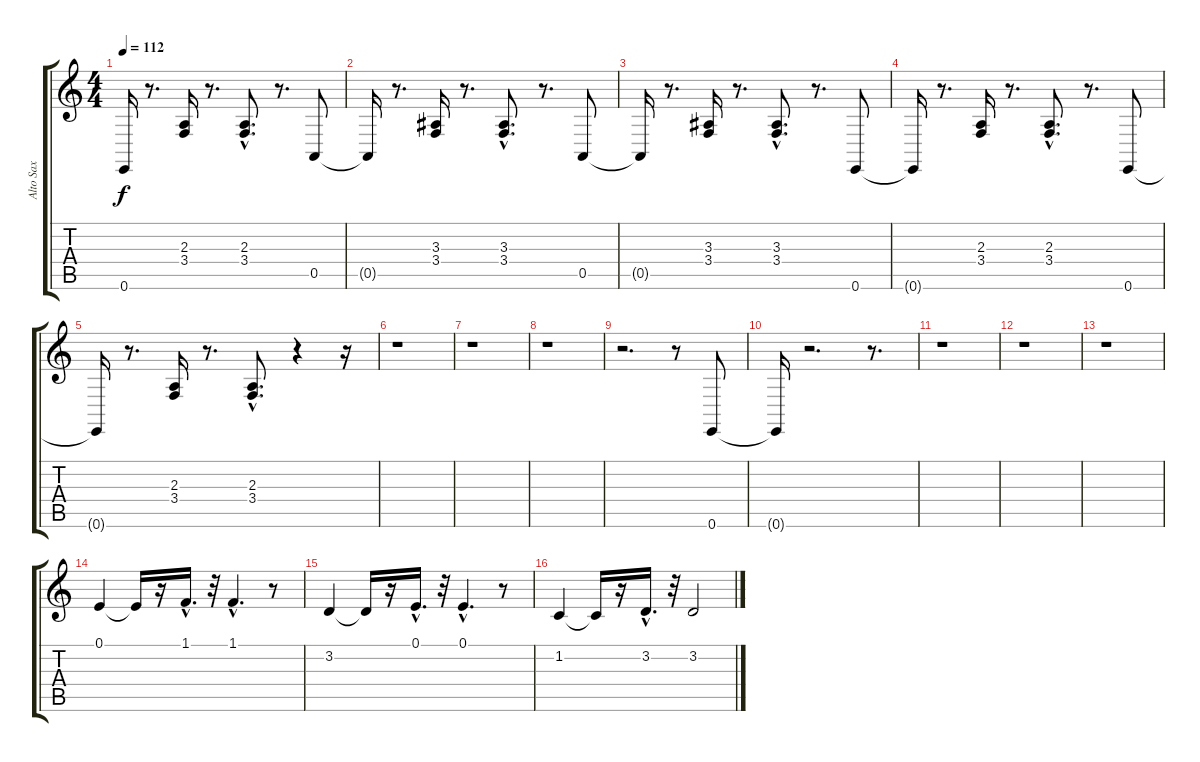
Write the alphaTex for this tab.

\track ("Alto Sax" "Alto Sax") {instrument altosax}
\staff {score tabs}
\tuning (E4 B3 G3 D3 A2 E2) {hide}
\ts (4 4)
\tempo 112
\clef g2
\ks c
0.6{t}.16{dy f} r.8{d} (2.3 3.4).16 r.8{d} (2.3{hac} 3.4{hac}).8{d} r.8{d} 0.5.8 |
0.5{t}.16 r.8{d} (3.3 3.4).16 r.8{d} (3.3{hac} 3.4{hac}).8{d} r.8{d} 0.5.8 |
0.5{t}.16 r.8{d} (3.3 3.4).16 r.8{d} (3.3{hac} 3.4{hac}).8{d} r.8{d} 0.6.8 |
0.6{t}.16 r.8{d} (2.3 3.4).16 r.8{d} (2.3{hac} 3.4{hac}).8{d} r.8{d} 0.6.8 |
0.6{t}.16 r.8{d} (2.3 3.4).16 r.8{d} (2.3{hac} 3.4{hac}).8{d} r.4 r.16 |
r.1 |
r.1 |
r.1 |
r.2{d} r.8 0.6.8 |
0.6{t}.16 r.2{d} r.8{d} |
r.1 |
r.1 |
r.1 |
0.1.4 0.1{t}.16 r.16 1.1{hac}.16{d} r.32 1.1{hac}.4{d} r.8 |
3.2.4 3.2{t}.16 r.16 0.1{hac}.16{d} r.32 0.1{hac}.4{d} r.8 |
1.2.4 1.2{t}.16 r.16 3.2{hac}.16{d} r.32 3.2.2
